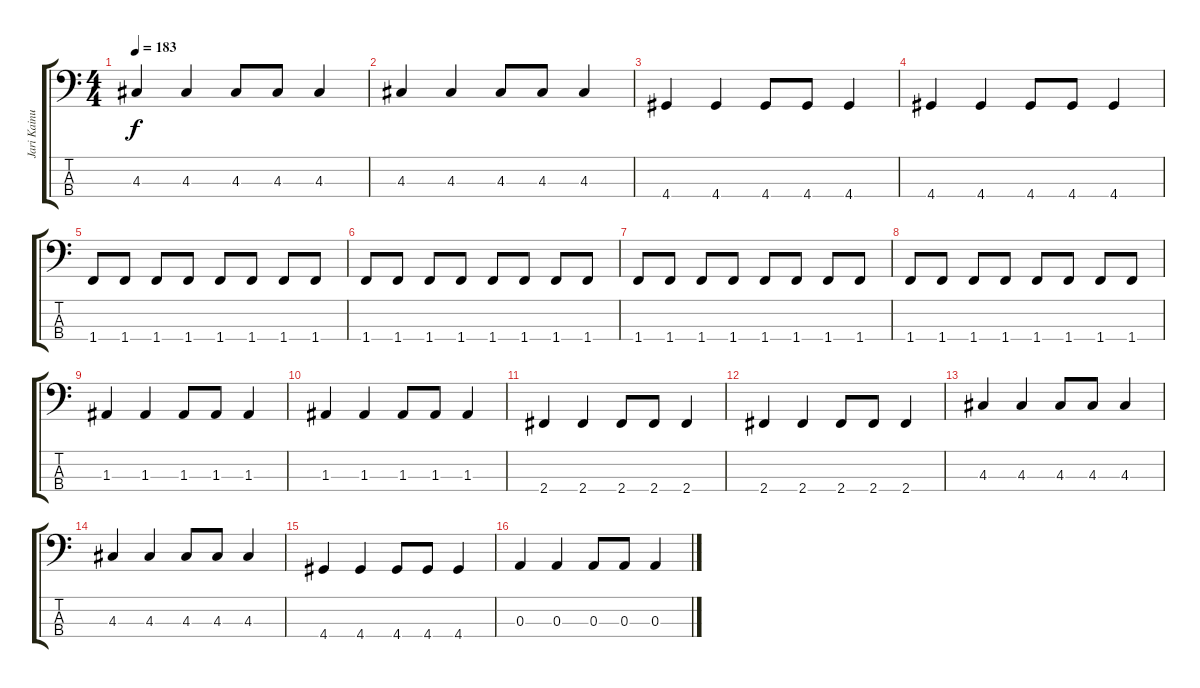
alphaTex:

\track ("Jari Kainulainen" "Jari Kainu") {instrument electricbassfinger}
\staff {score tabs}
\tuning (G2 D2 A1 E1) {hide}
\ts (4 4)
\tempo 183
\clef f4
\ks c
4.3.4{dy f} 4.3.4 4.3.8 4.3.8 4.3.4 |
4.3.4 4.3.4 4.3.8 4.3.8 4.3.4 |
4.4.4 4.4.4 4.4.8 4.4.8 4.4.4 |
4.4.4 4.4.4 4.4.8 4.4.8 4.4.4 |
1.4.8 1.4.8 1.4.8 1.4.8 1.4.8 1.4.8 1.4.8 1.4.8 |
1.4.8 1.4.8 1.4.8 1.4.8 1.4.8 1.4.8 1.4.8 1.4.8 |
1.4.8 1.4.8 1.4.8 1.4.8 1.4.8 1.4.8 1.4.8 1.4.8 |
1.4.8 1.4.8 1.4.8 1.4.8 1.4.8 1.4.8 1.4.8 1.4.8 |
1.3.4 1.3.4 1.3.8 1.3.8 1.3.4 |
1.3.4 1.3.4 1.3.8 1.3.8 1.3.4 |
2.4.4 2.4.4 2.4.8 2.4.8 2.4.4 |
2.4.4 2.4.4 2.4.8 2.4.8 2.4.4 |
4.3.4 4.3.4 4.3.8 4.3.8 4.3.4 |
4.3.4 4.3.4 4.3.8 4.3.8 4.3.4 |
4.4.4 4.4.4 4.4.8 4.4.8 4.4.4 |
0.3.4 0.3.4 0.3.8 0.3.8 0.3.4
